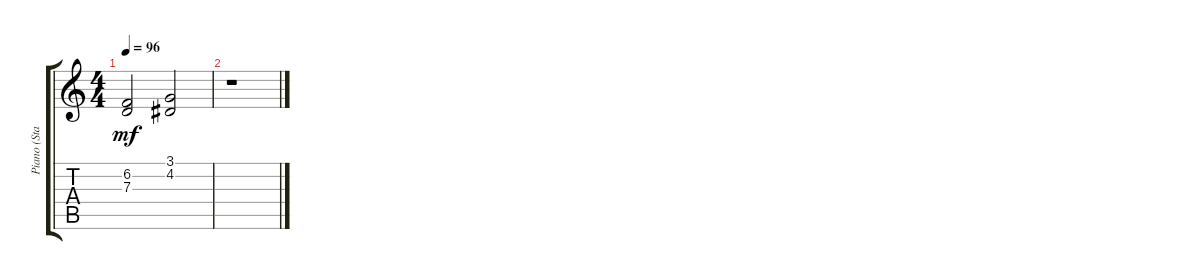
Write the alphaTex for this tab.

\track ("Piano (Staff 1)" "Piano (Sta") {instrument acousticgrandpiano}
\staff {score tabs}
\tuning (E4 B3 G3 D3 A2 E2) {hide}
\ts (4 4)
\tempo 96
\clef g2
\ks aminor
(6.2 7.3).2{dy mf} (3.1 4.2).2 |
r.1
